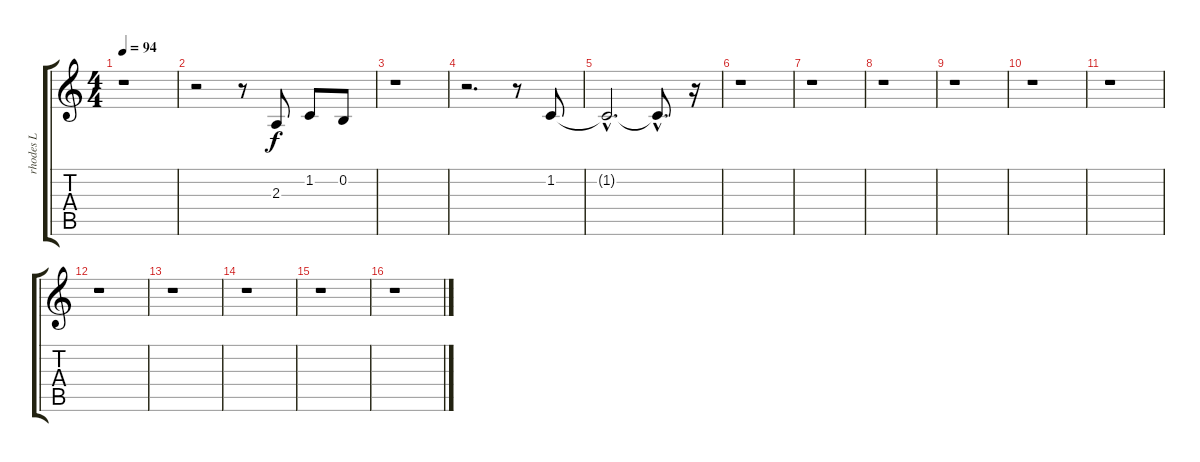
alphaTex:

\track ("rhodes L" "rhodes L") {instrument electricpiano1}
\staff {score tabs}
\tuning (E4 B3 G3 D3 A2 E2) {hide}
\ts (4 4)
\tempo 94
\clef g2
\ks c
r.1{dy f} |
r.2 r.8 2.3.8{volume 6} 1.2.8 0.2.8 |
r.1 |
r.2{d} r.8 1.2.8 |
1.2{hac t}.2{d} 1.2{hac t}.8{d} r.16 |
r.1 |
r.1 |
r.1 |
r.1 |
r.1 |
r.1 |
r.1 |
r.1 |
r.1 |
r.1 |
r.1
